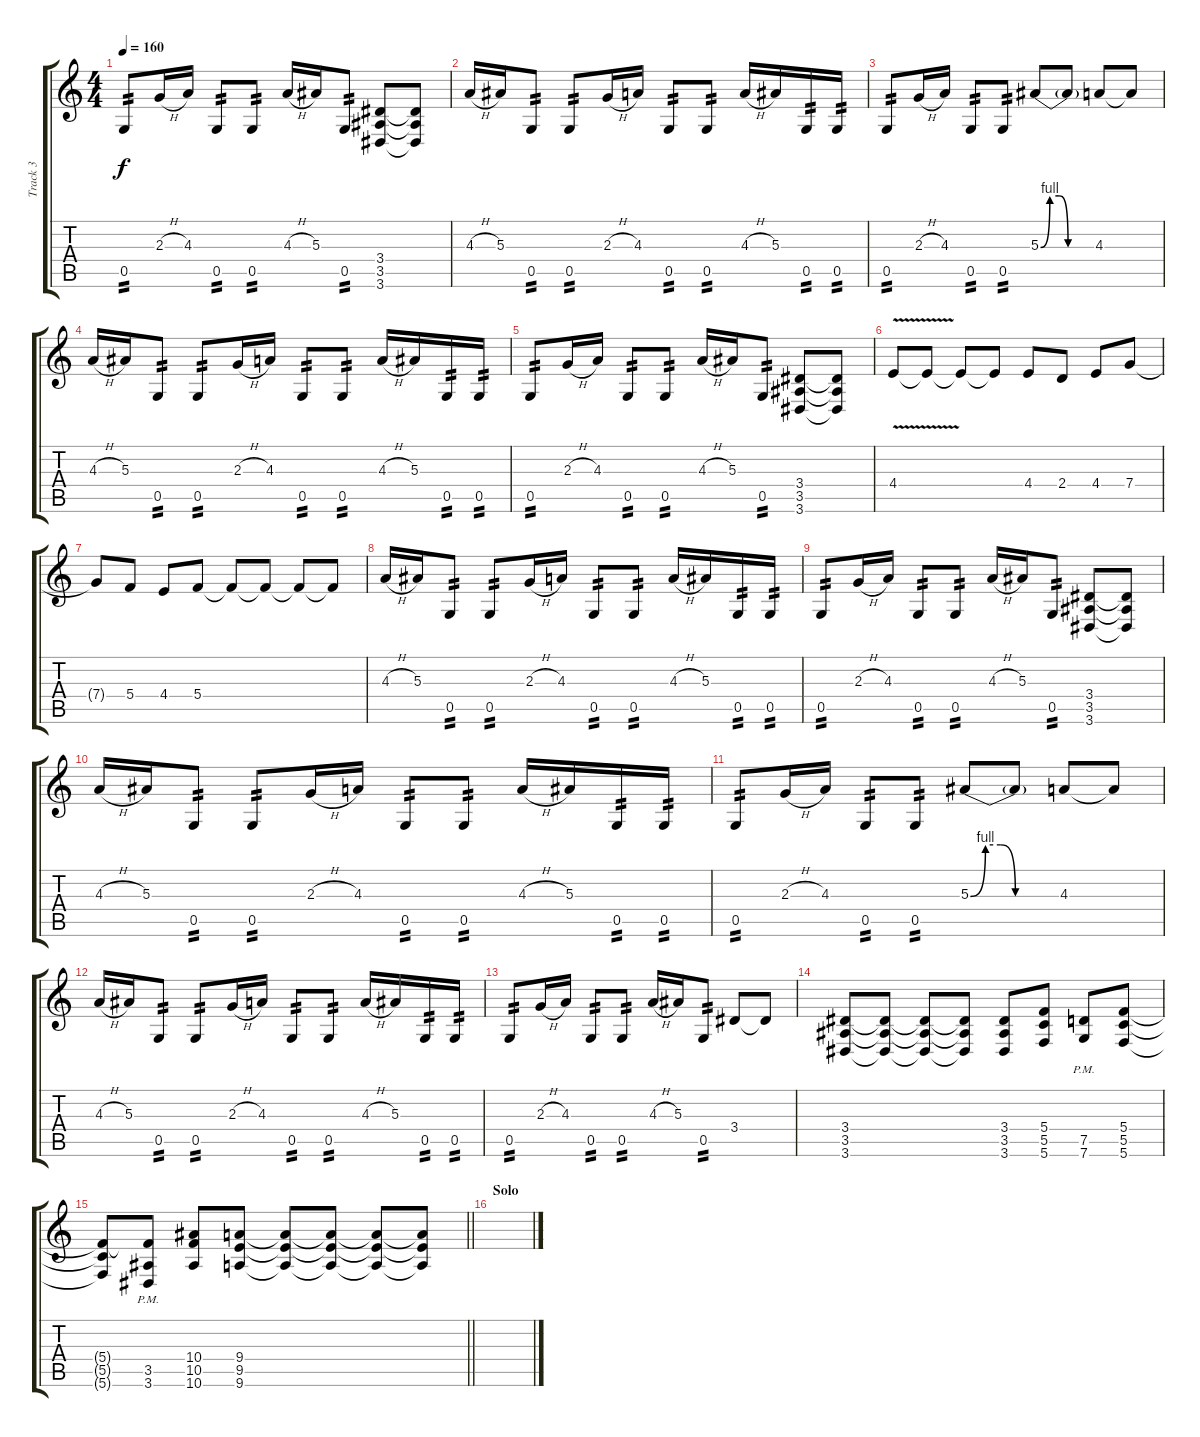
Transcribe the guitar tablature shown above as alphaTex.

\track ("Track 3" "Track 3") {instrument overdrivenguitar}
\staff {score tabs}
\tuning (D4 A3 F3 C3 G2 C2) {hide}
\ts (4 4)
\tempo 160
\clef g2
\ks c
0.5.8{tp 2 dy f} 2.3{h}.16 4.3.16 0.5.8{tp 2} 0.5.8{tp 2} 4.3{h}.16 5.3.16 0.5.8{tp 2} (3.4 3.5 3.6).8 (3.4{t} 3.5{t} 3.6{t}).8 |
4.3{h}.16 5.3.16 0.5.8{tp 2} 0.5.8{tp 2} 2.3{h}.16 4.3.16 0.5.8{tp 2} 0.5.8{tp 2} 4.3{h}.16 5.3.16 0.5.16{tp 2} 0.5.16{tp 2} |
0.5.8{tp 2} 2.3{h}.16 4.3.16 0.5.8{tp 2} 0.5.8{tp 2} 5.3{be (custom 0 0 10 4 20 4 30 0 60 0)}.8 5.3{t}.8 4.3.8 4.3{t}.8 |
4.3{h}.16 5.3.16 0.5.8{tp 2} 0.5.8{tp 2} 2.3{h}.16 4.3.16 0.5.8{tp 2} 0.5.8{tp 2} 4.3{h}.16 5.3.16 0.5.16{tp 2} 0.5.16{tp 2} |
0.5.8{tp 2} 2.3{h}.16 4.3.16 0.5.8{tp 2} 0.5.8{tp 2} 4.3{h}.16 5.3.16 0.5.8{tp 2} (3.4 3.5 3.6).8 (3.4{t} 3.5{t} 3.6{t}).8 |
4.4{v}.8 4.4{t}.8 4.4{t}.8 4.4{t}.8 4.4.8 2.4.8 4.4.8 7.4.8 |
7.4{t}.8 5.4.8 4.4.8 5.4.8 5.4{t}.8 5.4{t}.8 5.4{t}.8 5.4{t}.8 |
4.3{h}.16 5.3.16 0.5.8{tp 2} 0.5.8{tp 2} 2.3{h}.16 4.3.16 0.5.8{tp 2} 0.5.8{tp 2} 4.3{h}.16 5.3.16 0.5.16{tp 2} 0.5.16{tp 2} |
0.5.8{tp 2} 2.3{h}.16 4.3.16 0.5.8{tp 2} 0.5.8{tp 2} 4.3{h}.16 5.3.16 0.5.8{tp 2} (3.4 3.5 3.6).8 (3.4{t} 3.5{t} 3.6{t}).8 |
4.3{h}.16 5.3.16 0.5.8{tp 2} 0.5.8{tp 2} 2.3{h}.16 4.3.16 0.5.8{tp 2} 0.5.8{tp 2} 4.3{h}.16 5.3.16 0.5.16{tp 2} 0.5.16{tp 2} |
0.5.8{tp 2} 2.3{h}.16 4.3.16 0.5.8{tp 2} 0.5.8{tp 2} 5.3{be (custom 0 0 10 4 20 4 30 0 60 0)}.8 5.3{t}.8 4.3.8 4.3{t}.8 |
4.3{h}.16 5.3.16 0.5.8{tp 2} 0.5.8{tp 2} 2.3{h}.16 4.3.16 0.5.8{tp 2} 0.5.8{tp 2} 4.3{h}.16 5.3.16 0.5.16{tp 2} 0.5.16{tp 2} |
0.5.8{tp 2} 2.3{h}.16 4.3.16 0.5.8{tp 2} 0.5.8{tp 2} 4.3{h}.16 5.3.16 0.5.8{tp 2} 3.4.8 3.4{t}.8 |
(3.4 3.5 3.6).8 (3.4{t} 3.5{t} 3.6{t}).8 (3.4{t} 3.5{t} 3.6{t}).8 (3.4{t} 3.5{t} 3.6{t}).8 (3.4 3.5 3.6).8 (5.4 5.5 5.6).8 (7.5{pm} 7.6{pm}).8 (5.4 5.5 5.6).8 |
\barLineRight lightlight
(5.4{t} 5.5{t} 5.6{t}).8 (5.4{t} 3.5{pm} 3.6{pm}).8 (10.4 10.5 10.6).8 (9.4 9.5 9.6).8 (9.4{t} 9.5{t} 9.6{t}).8 (9.4{t} 9.5{t} 9.6{t}).8 (9.4{t} 9.5{t} 9.6{t}).8 (9.4{t} 9.5{t} 9.6{t}).8 |
\section ("" "Solo")
